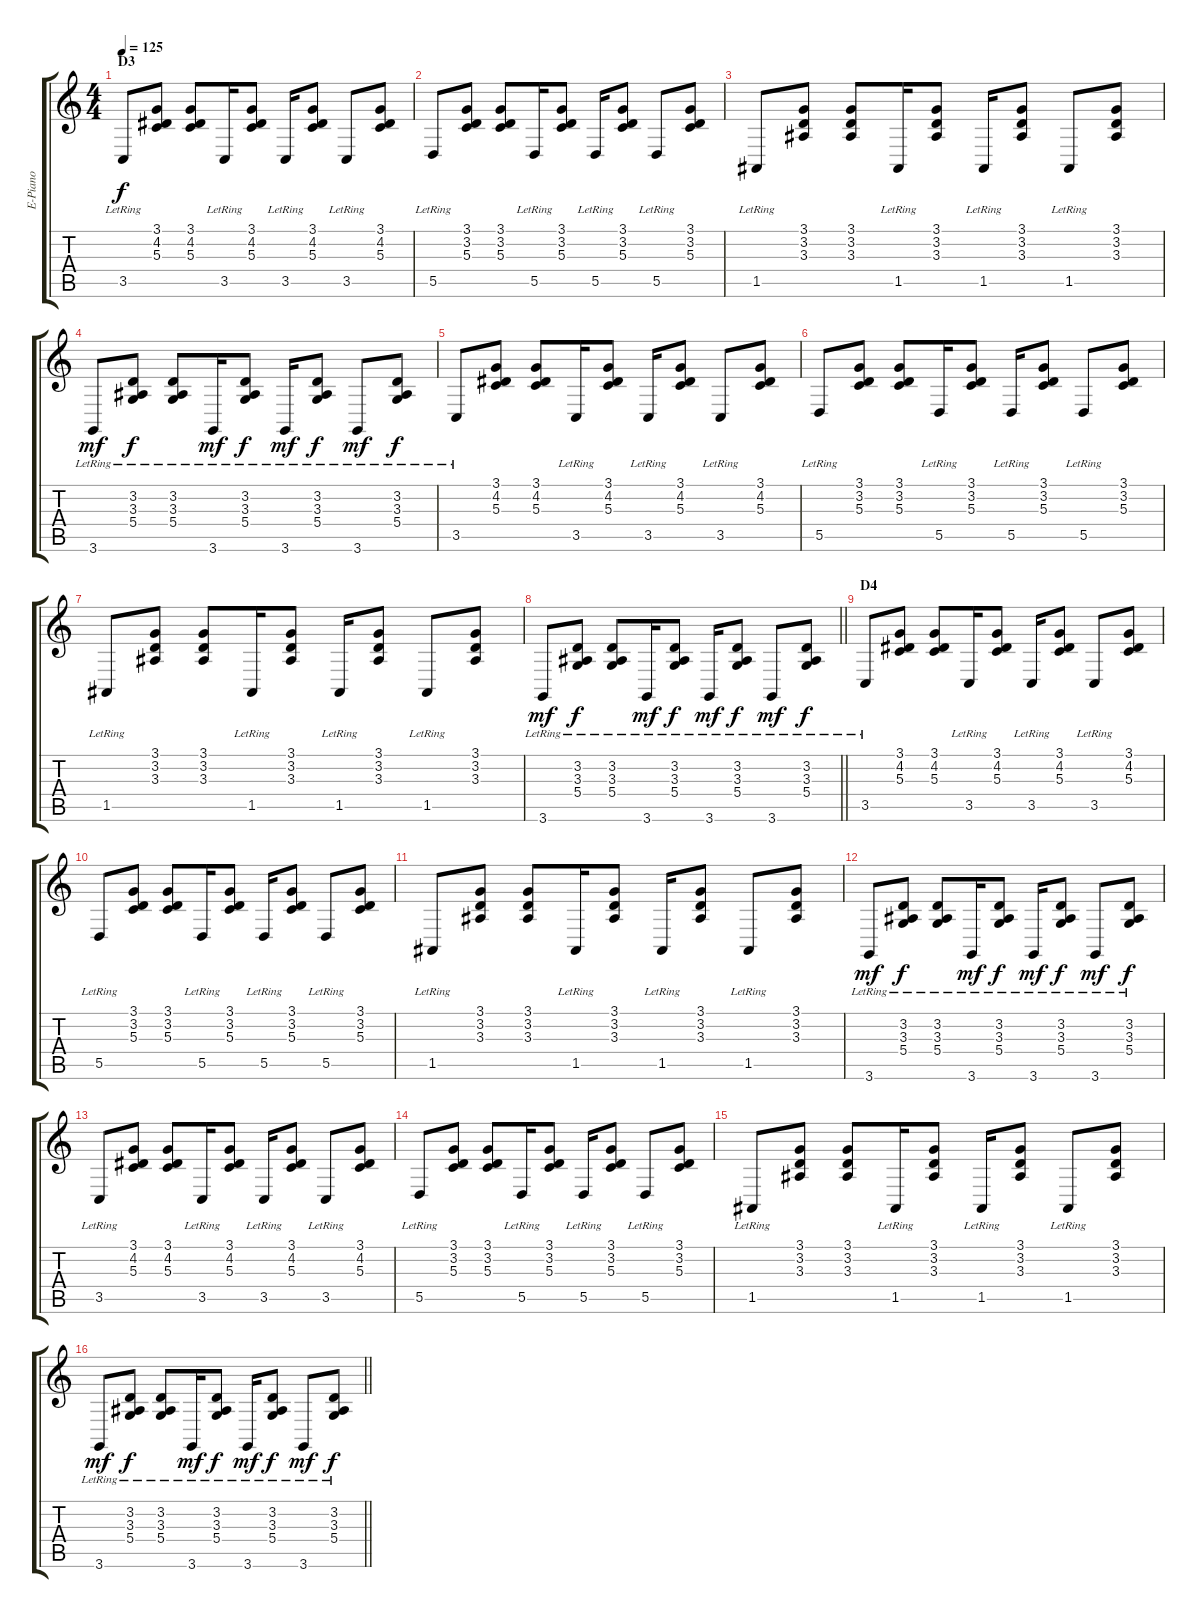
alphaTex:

\track ("E-Piano" "E-Piano") {instrument harpsichord}
\staff {score tabs}
\tuning (E4 B3 G3 D3 A2 E2) {hide}
\ts (4 4)
\section ("" "D3")
\tempo 125
\clef g2
\ks c
3.5{lr}.8{dy f} (3.1 4.2 5.3).8 (3.1 4.2 5.3).8 3.5{lr}.16 (3.1 4.2 5.3).8 3.5{lr}.16 (3.1 4.2 5.3).8 3.5{lr}.8 (3.1 4.2 5.3).8 |
5.5{lr}.8 (3.1 3.2 5.3).8 (3.1 3.2 5.3).8 5.5{lr}.16 (3.1 3.2 5.3).8 5.5{lr}.16 (3.1 3.2 5.3).8 5.5{lr}.8 (3.1 3.2 5.3).8 |
1.5{lr}.8 (3.1 3.2 3.3).8 (3.1 3.2 3.3).8 1.5{lr}.16 (3.1 3.2 3.3).8 1.5{lr}.16 (3.1 3.2 3.3).8 1.5{lr}.8 (3.1 3.2 3.3).8 |
3.6{lr}.8{dy mf} (3.2{lr} 3.3{lr} 5.4{lr}).8{dy f} (3.2{lr} 3.3{lr} 5.4{lr}).8 3.6{lr}.16{dy mf} (3.2{lr} 3.3{lr} 5.4{lr}).8{dy f} 3.6{lr}.16{dy mf} (3.2{lr} 3.3{lr} 5.4{lr}).8{dy f} 3.6{lr}.8{dy mf} (3.2{lr} 3.3{lr} 5.4{lr}).8{dy f} |
3.5{lr}.8 (3.1 4.2 5.3).8 (3.1 4.2 5.3).8 3.5{lr}.16 (3.1 4.2 5.3).8 3.5{lr}.16 (3.1 4.2 5.3).8 3.5{lr}.8 (3.1 4.2 5.3).8 |
5.5{lr}.8 (3.1 3.2 5.3).8 (3.1 3.2 5.3).8 5.5{lr}.16 (3.1 3.2 5.3).8 5.5{lr}.16 (3.1 3.2 5.3).8 5.5{lr}.8 (3.1 3.2 5.3).8 |
1.5{lr}.8 (3.1 3.2 3.3).8 (3.1 3.2 3.3).8 1.5{lr}.16 (3.1 3.2 3.3).8 1.5{lr}.16 (3.1 3.2 3.3).8 1.5{lr}.8 (3.1 3.2 3.3).8 |
\barLineRight lightlight
3.6{lr}.8{dy mf} (3.2{lr} 3.3{lr} 5.4{lr}).8{dy f} (3.2{lr} 3.3{lr} 5.4{lr}).8 3.6{lr}.16{dy mf} (3.2{lr} 3.3{lr} 5.4{lr}).8{dy f} 3.6{lr}.16{dy mf} (3.2{lr} 3.3{lr} 5.4{lr}).8{dy f} 3.6{lr}.8{dy mf} (3.2{lr} 3.3{lr} 5.4{lr}).8{dy f} |
\section ("" "D4")
3.5{lr}.8 (3.1 4.2 5.3).8 (3.1 4.2 5.3).8 3.5{lr}.16 (3.1 4.2 5.3).8 3.5{lr}.16 (3.1 4.2 5.3).8 3.5{lr}.8 (3.1 4.2 5.3).8 |
5.5{lr}.8 (3.1 3.2 5.3).8 (3.1 3.2 5.3).8 5.5{lr}.16 (3.1 3.2 5.3).8 5.5{lr}.16 (3.1 3.2 5.3).8 5.5{lr}.8 (3.1 3.2 5.3).8 |
1.5{lr}.8 (3.1 3.2 3.3).8 (3.1 3.2 3.3).8 1.5{lr}.16 (3.1 3.2 3.3).8 1.5{lr}.16 (3.1 3.2 3.3).8 1.5{lr}.8 (3.1 3.2 3.3).8 |
3.6{lr}.8{dy mf} (3.2{lr} 3.3{lr} 5.4{lr}).8{dy f} (3.2{lr} 3.3{lr} 5.4{lr}).8 3.6{lr}.16{dy mf} (3.2{lr} 3.3{lr} 5.4{lr}).8{dy f} 3.6{lr}.16{dy mf} (3.2{lr} 3.3{lr} 5.4{lr}).8{dy f} 3.6{lr}.8{dy mf} (3.2{lr} 3.3{lr} 5.4{lr}).8{dy f} |
3.5{lr}.8 (3.1 4.2 5.3).8 (3.1 4.2 5.3).8 3.5{lr}.16 (3.1 4.2 5.3).8 3.5{lr}.16 (3.1 4.2 5.3).8 3.5{lr}.8 (3.1 4.2 5.3).8 |
5.5{lr}.8 (3.1 3.2 5.3).8 (3.1 3.2 5.3).8 5.5{lr}.16 (3.1 3.2 5.3).8 5.5{lr}.16 (3.1 3.2 5.3).8 5.5{lr}.8 (3.1 3.2 5.3).8 |
1.5{lr}.8 (3.1 3.2 3.3).8 (3.1 3.2 3.3).8 1.5{lr}.16 (3.1 3.2 3.3).8 1.5{lr}.16 (3.1 3.2 3.3).8 1.5{lr}.8 (3.1 3.2 3.3).8 |
\barLineRight lightlight
3.6{lr}.8{dy mf} (3.2{lr} 3.3{lr} 5.4{lr}).8{dy f} (3.2{lr} 3.3{lr} 5.4{lr}).8 3.6{lr}.16{dy mf} (3.2{lr} 3.3{lr} 5.4{lr}).8{dy f} 3.6{lr}.16{dy mf} (3.2{lr} 3.3{lr} 5.4{lr}).8{dy f} 3.6{lr}.8{dy mf} (3.2{lr} 3.3{lr} 5.4{lr}).8{dy f}
